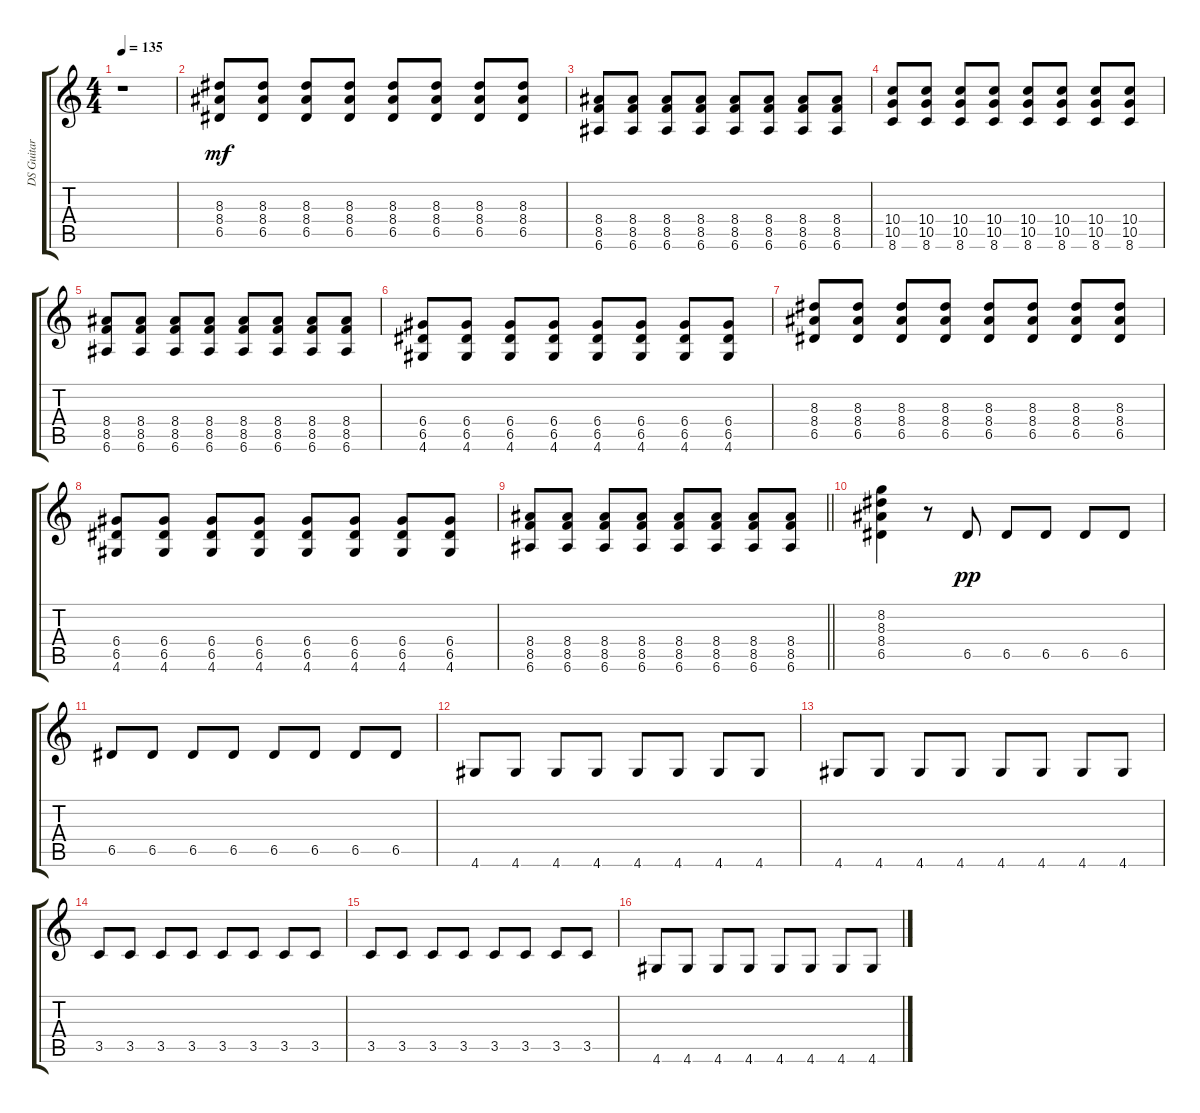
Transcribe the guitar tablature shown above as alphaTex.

\track ("DS Guitar 2" "DS Guitar ") {instrument distortionguitar}
\staff {score tabs}
\tuning (E4 B3 G3 D3 A2 E2) {hide}
\ts (4 4)
\tempo 135
\clef g2
\ks c
r.1{dy mf instrument distortionguitar} |
(8.3 8.4 6.5).8 (8.3 8.4 6.5).8 (8.3 8.4 6.5).8 (8.3 8.4 6.5).8 (8.3 8.4 6.5).8 (8.3 8.4 6.5).8 (8.3 8.4 6.5).8 (8.3 8.4 6.5).8 |
(8.4 8.5 6.6).8 (8.4 8.5 6.6).8 (8.4 8.5 6.6).8 (8.4 8.5 6.6).8 (8.4 8.5 6.6).8 (8.4 8.5 6.6).8 (8.4 8.5 6.6).8 (8.4 8.5 6.6).8 |
(10.4 10.5 8.6).8 (10.4 10.5 8.6).8 (10.4 10.5 8.6).8 (10.4 10.5 8.6).8 (10.4 10.5 8.6).8 (10.4 10.5 8.6).8 (10.4 10.5 8.6).8 (10.4 10.5 8.6).8 |
(8.4 8.5 6.6).8 (8.4 8.5 6.6).8 (8.4 8.5 6.6).8 (8.4 8.5 6.6).8 (8.4 8.5 6.6).8 (8.4 8.5 6.6).8 (8.4 8.5 6.6).8 (8.4 8.5 6.6).8 |
(6.4 6.5 4.6).8 (6.4 6.5 4.6).8 (6.4 6.5 4.6).8 (6.4 6.5 4.6).8 (6.4 6.5 4.6).8 (6.4 6.5 4.6).8 (6.4 6.5 4.6).8 (6.4 6.5 4.6).8 |
(8.3 8.4 6.5).8 (8.3 8.4 6.5).8 (8.3 8.4 6.5).8 (8.3 8.4 6.5).8 (8.3 8.4 6.5).8 (8.3 8.4 6.5).8 (8.3 8.4 6.5).8 (8.3 8.4 6.5).8 |
(6.4 6.5 4.6).8 (6.4 6.5 4.6).8 (6.4 6.5 4.6).8 (6.4 6.5 4.6).8 (6.4 6.5 4.6).8 (6.4 6.5 4.6).8 (6.4 6.5 4.6).8 (6.4 6.5 4.6).8 |
\barLineRight lightlight
(8.4 8.5 6.6).8 (8.4 8.5 6.6).8 (8.4 8.5 6.6).8 (8.4 8.5 6.6).8 (8.4 8.5 6.6).8 (8.4 8.5 6.6).8 (8.4 8.5 6.6).8 (8.4 8.5 6.6).8 |
(8.2 8.3 8.4 6.5).4 r.8 6.5.8{dy pp} 6.5.8 6.5.8 6.5.8 6.5.8 |
6.5.8 6.5.8 6.5.8 6.5.8 6.5.8 6.5.8 6.5.8 6.5.8 |
4.6.8 4.6.8 4.6.8 4.6.8 4.6.8 4.6.8 4.6.8 4.6.8 |
4.6.8 4.6.8 4.6.8 4.6.8 4.6.8 4.6.8 4.6.8 4.6.8 |
3.5.8 3.5.8 3.5.8 3.5.8 3.5.8 3.5.8 3.5.8 3.5.8 |
3.5.8 3.5.8 3.5.8 3.5.8 3.5.8 3.5.8 3.5.8 3.5.8 |
4.6.8 4.6.8 4.6.8 4.6.8 4.6.8 4.6.8 4.6.8 4.6.8
